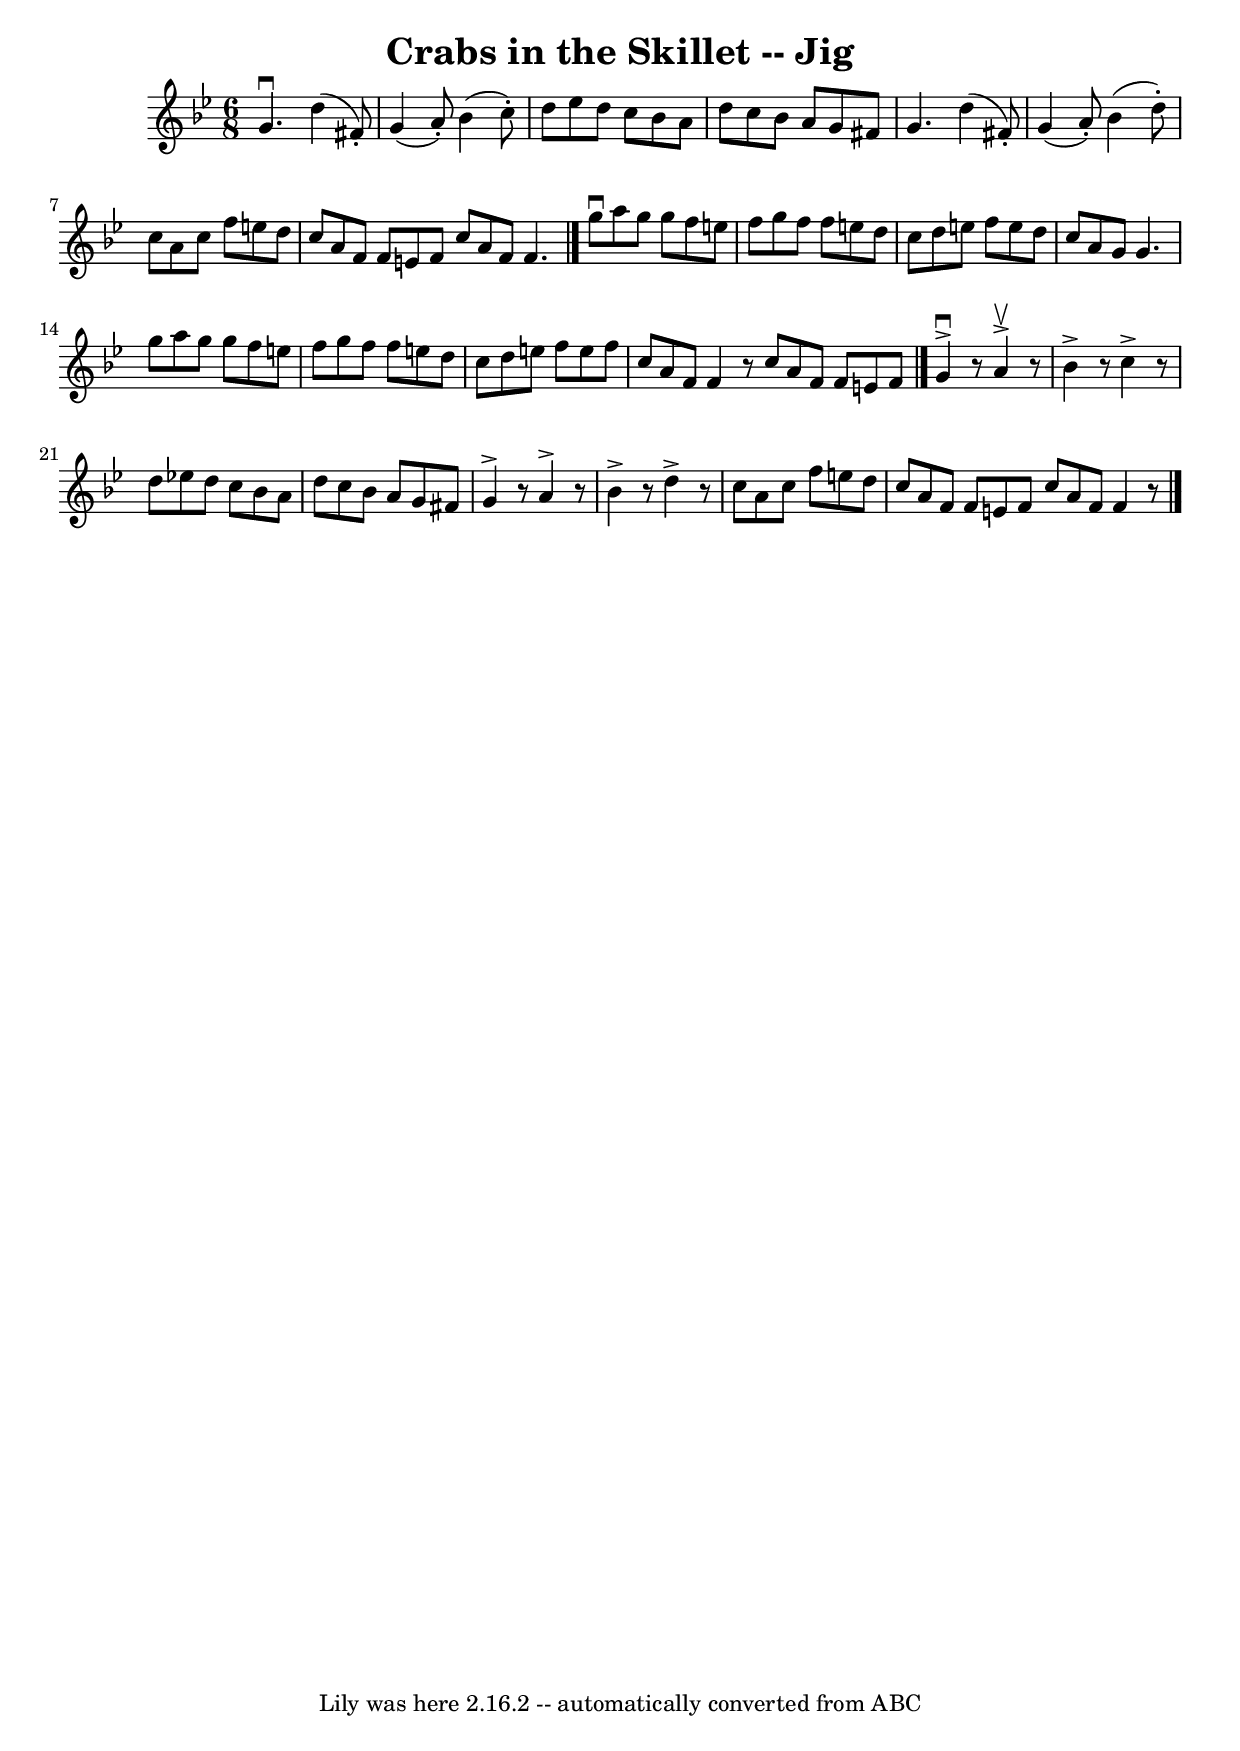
\version "2.16.2"
\include "Mammoth.ily"
\header {
  %% book = "Ryan's Mammoth Collection"
  crossRefNumber = "1"
  footnotes = ""
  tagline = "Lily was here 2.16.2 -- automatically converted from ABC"
  title = "Crabs in the Skillet -- Jig"

}
voicedefault =  {


  \time 6/8 
  \key c \dorian g'4.^\downbow d''4 (fis'8 -.) |
  g'4 
  (a'8 -.) bes'4 (c''8 -.) |
  d''8 ees''8 d''8 c''8  
  bes'8 a'8  |
  d''8 c''8 bes'8 a'8 g'8 fis'8  
  |
  g'4. d''4 (fis'8 -.) |
  g'4 (a'8 -.) bes'4 
  (d''8 -.) |
  c''8 a'8 c''8 f''8 e''8 d''8  |
  
  c''8 a'8 f'8 f'8 e'8 f'8  \bar ":|" c''8 a'8 f'8    
  f'4.    \bar "|." g''8^\downbow a''8 g''8 g''8 f''8 e''8  
  |
  f''8 g''8 f''8 f''8 e''8 d''8  |
  c''8    
  d''8 e''8 f''8 e''8 d''8  |
  c''8 a'8 g'8 g'4.    
  |
  g''8 a''8 g''8 g''8 f''8 e''8  |
  f''8    
  g''8 f''8 f''8 e''8 d''8  |
  c''8 d''8 e''8 f''8   
  e''8 f''8  |
  c''8 a'8 f'8 f'4    r8 \bar ":|" c''8    
  a'8 f'8 f'8 e'8 f'8  \bar "|." g'4^\downbow^\accent   r8 a'4 
  ^\upbow^\accent   r8   |
  bes'4^\accent   r8 c''4^\accent   r8 
  |
  d''8 ees''!8 d''8 c''8 bes'8 a'8  |
  d''8    
  c''8 bes'8 a'8 g'8 fis'8  |
  g'4^\accent   r8 a'4 
  ^\accent   r8 |
  bes'4^\accent   r8 d''4^\accent   r8 |
  
  c''8 a'8 c''8 f''8 e''8 d''8  |
  c''8 a'8 f'8    
  f'8 e'8 f'8  \bar ":|" c''8 a'8 f'8 f'4    r8   \bar "|."   

}

\score{
  <<

    \context Staff="default"
    {
      \voicedefault 
      
    }

  >>
  \layout {
    
  }
  \midi {
  }

}
